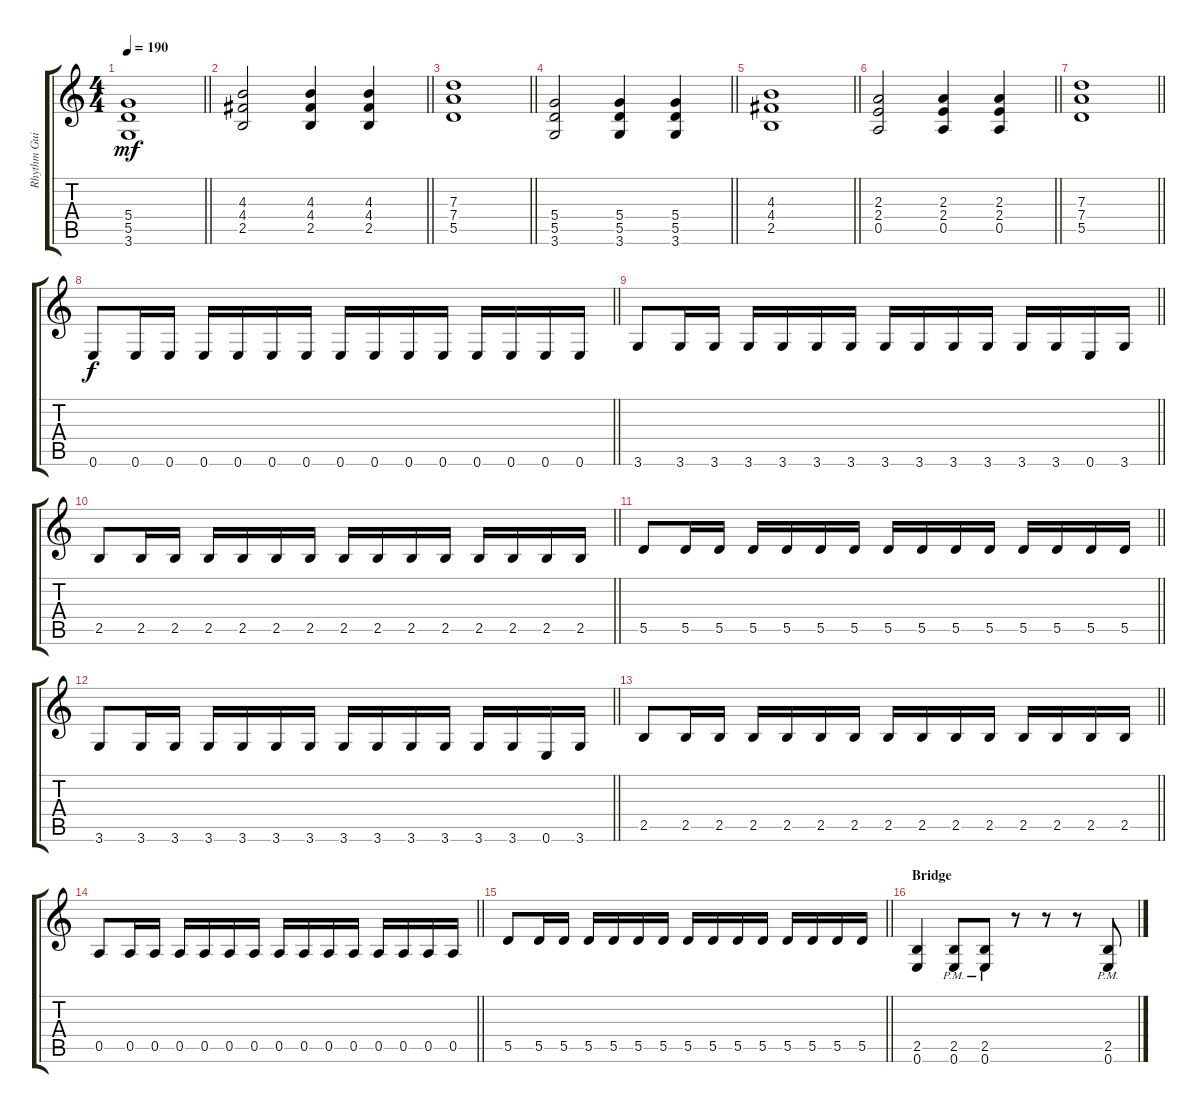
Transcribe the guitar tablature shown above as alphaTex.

\track ("Rhythm Guitar Right" "Rhythm Gui") {instrument overdrivenguitar}
\staff {score tabs}
\tuning (E4 B3 G3 D3 A2 E2) {hide}
\ts (4 4)
\tempo 190
\clef g2
\barLineRight lightlight
\ks c
(5.4 5.5 3.6).1{dy mf} |
\barLineRight lightlight
(4.3 4.4 2.5).2 (4.3 4.4 2.5).4 (4.3 4.4 2.5).4 |
\barLineRight lightlight
(7.3 7.4 5.5).1 |
\barLineRight lightlight
(5.4 5.5 3.6).2 (5.4 5.5 3.6).4 (5.4 5.5 3.6).4 |
\barLineRight lightlight
(4.3 4.4 2.5).1 |
\barLineRight lightlight
(2.3 2.4 0.5).2 (2.3 2.4 0.5).4 (2.3 2.4 0.5).4 |
\barLineRight lightlight
(7.3 7.4 5.5).1 |
\barLineRight lightlight
0.6.8{dy f} 0.6.16 0.6.16 0.6.16 0.6.16 0.6.16 0.6.16 0.6.16 0.6.16 0.6.16 0.6.16 0.6.16 0.6.16 0.6.16 0.6.16 |
\barLineRight lightlight
3.6.8 3.6.16 3.6.16 3.6.16 3.6.16 3.6.16 3.6.16 3.6.16 3.6.16 3.6.16 3.6.16 3.6.16 3.6.16 0.6.16 3.6.16 |
\barLineRight lightlight
2.5.8 2.5.16 2.5.16 2.5.16 2.5.16 2.5.16 2.5.16 2.5.16 2.5.16 2.5.16 2.5.16 2.5.16 2.5.16 2.5.16 2.5.16 |
\barLineRight lightlight
5.5.8 5.5.16 5.5.16 5.5.16 5.5.16 5.5.16 5.5.16 5.5.16 5.5.16 5.5.16 5.5.16 5.5.16 5.5.16 5.5.16 5.5.16 |
\barLineRight lightlight
3.6.8 3.6.16 3.6.16 3.6.16 3.6.16 3.6.16 3.6.16 3.6.16 3.6.16 3.6.16 3.6.16 3.6.16 3.6.16 0.6.16 3.6.16 |
\barLineRight lightlight
2.5.8 2.5.16 2.5.16 2.5.16 2.5.16 2.5.16 2.5.16 2.5.16 2.5.16 2.5.16 2.5.16 2.5.16 2.5.16 2.5.16 2.5.16 |
\barLineRight lightlight
0.5.8 0.5.16 0.5.16 0.5.16 0.5.16 0.5.16 0.5.16 0.5.16 0.5.16 0.5.16 0.5.16 0.5.16 0.5.16 0.5.16 0.5.16 |
\barLineRight lightlight
5.5.8 5.5.16 5.5.16 5.5.16 5.5.16 5.5.16 5.5.16 5.5.16 5.5.16 5.5.16 5.5.16 5.5.16 5.5.16 5.5.16 5.5.16 |
\section ("" "Bridge")
(2.5 0.6).4 (2.5{pm} 0.6).8 (2.5{pm} 0.6).8 r.8 r.8 r.8 (2.5{pm} 0.6).8
